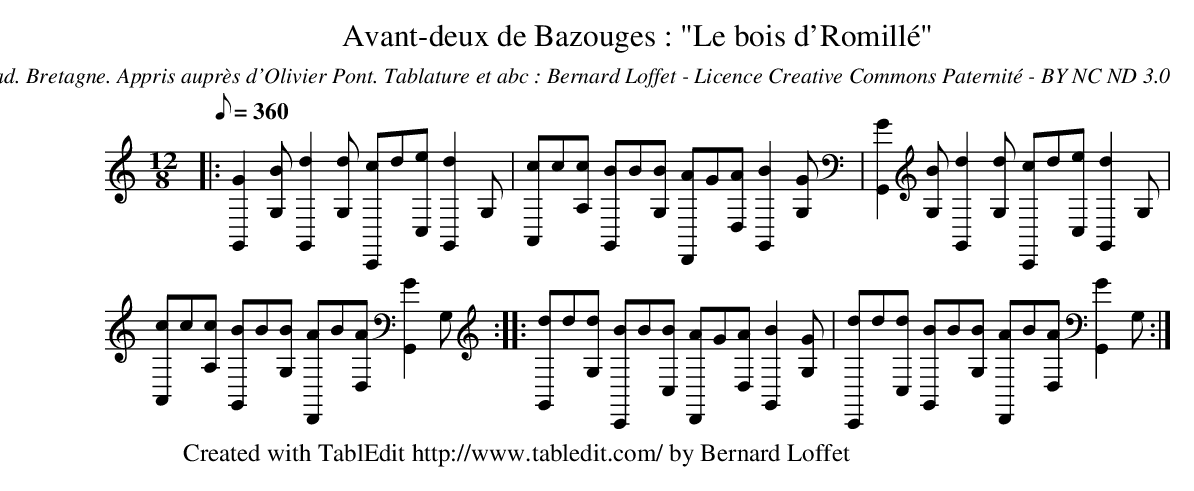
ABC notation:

X:1
T:Avant-deux de Bazouges : "Le bois d'Romillé"
C:Trad. Bretagne. Appris auprès d'Olivier Pont. Tablature et abc : Bernard Loffet - Licence Creative Commons Paternité - BY NC ND 3.0
L:1/8
Q:360
M:12/8
K:C
|: [G2G,,2][BG,] [d2G,,2][dG,] [cC,,]d[eC,] [d2G,,2]G, | [cA,,]c[cA,] [BG,,]B[BG,] [AD,,]G[AD,] [B2G,,2][GG,] | \
 [G2G,,2][BG,] [d2G,,2][dG,] [cC,,]d[eC,] [d2G,,2]G, | [cA,,]c[cA,] [BG,,]B[BG,] [AD,,]B[AD,] [G2G,,2]G, :|: [dG,,]d[dG,] [BC,,]B[BC,] [AD,,]G[AD,] [B2G,,2][GG,] | \
 [dC,,]d[dC,] [BG,,]B[BG,] [AD,,]B[AD,] [G2G,,2]G, :| \
W:Created with TablEdit http://www.tabledit.com/ by Bernard Loffet
